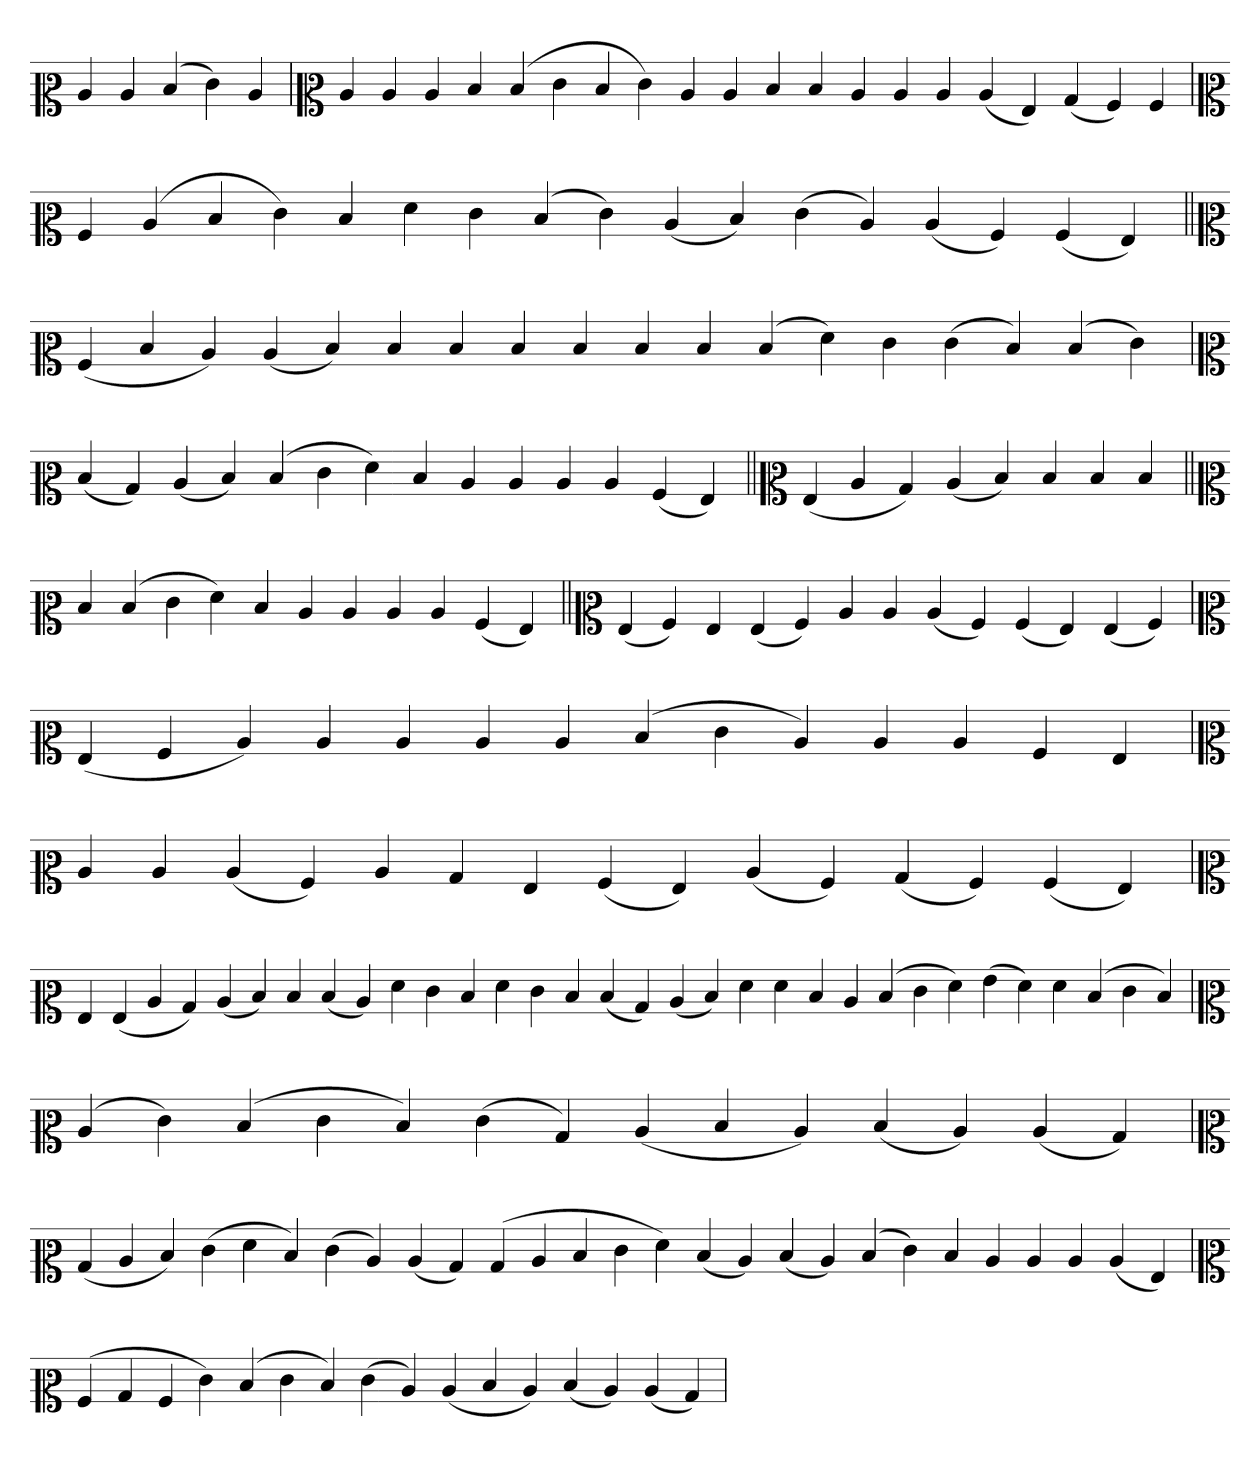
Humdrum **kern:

**kern
*part1
*staff1
*clefC2
=
4c
4c
(4d
4e)
4c
=`
*clefC2
4c
4c
4c
4d
(4d
4e
4d
4e)
4c
4c
4d
4d
4c
4c
4c
(4c
4G)
(4B
4A)
4A
='
*clefC2
4A
(4c
4d
4e)
4d
4f
4e
(4d
4e)
(4c
4d)
(4e
4c)
(4c
4A)
(4A
4G)
=||
*clefC2
(4A
4d
4c)
(4c
4d)
4d
4d
4d
4d
4d
4d
(4d
4f)
4e
(4e
4d)
(4d
4e)
=
*clefC2
(4d
4B)
(4c
4d)
(4d
4e
4f)
4d
4c
4c
4c
4c
(4A
4G)
=||
*clefC2
(4G
4c
4B)
(4c
4d)
4d
4d
4d
=||
*clefC2
4d
(4d
4e
4f)
4d
4c
4c
4c
4c
(4A
4G)
=||
*clefC2
(4G
4A)
4G
(4G
4A)
4c
4c
(4c
4A)
(4A
4G)
(4G
4A)
=`
*clefC2
(4G
4A
4c)
4c
4c
4c
4c
(4d
4e
4c)
4c
4c
4A
4G
=`
*clefC2
4c
4c
(4c
4A)
4c
4B
4G
(4A
4G)
(4c
4A)
(4B
4A)
(4A
4G)
='
*clefC2
4G
(4G
4c
4B)
(4c
4d)
4d
(4d
4c)
4f
4e
4d
4f
4e
4d
(4d
4B)
(4c
4d)
4f
4f
4d
4c
(4d
4e
4f)
(4g
4f)
4f
(4d
4e
4d)
=`
*clefC2
(4c
4e)
(4d
4e
4d)
(4e
4B)
(4c
4d
4c)
(4d
4c)
(4c
4B)
=
*clefC2
(4B
4c
4d)
(4e
4f
4d)
(4e
4c)
(4c
4B)
(4B
4c
4d
4e
4f)
(4d
4c)
(4d
4c)
(4d
4e)
4d
4c
4c
4c
(4c
4G)
=`
*clefC2
(4A
4B
4A
4e)
(4d
4e
4d)
(4e
4c)
(4c
4d
4c)
(4d
4c)
(4c
4B)
='
*-
